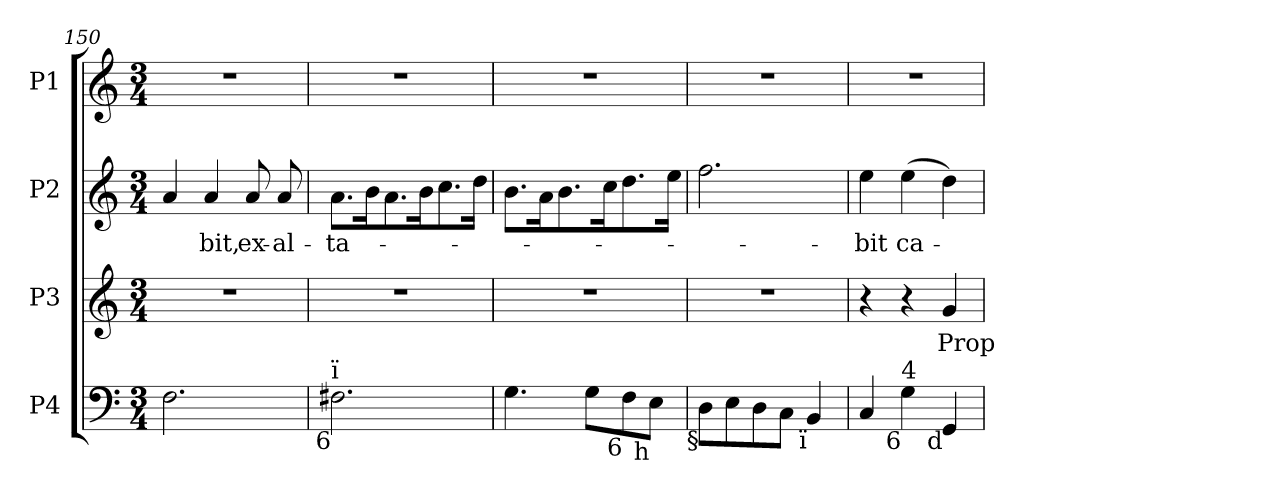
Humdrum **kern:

**kern	**kern	**text	**kern	**text	**kern
*part4	*part3	*part3	*part2	*part2	*part1
*staff4	*staff3	*staff3	*staff2	*staff2	*staff1
*I"P4	*I"P3	*	*I"P2	*	*I"P1
*clefF4	*clefG2	*	*clefG2	*	*clefG2
*k[]	*k[]	*	*k[]	*	*k[]
*C:	*C:	*	*C:	*	*C:
*M3/4	*M3/4	*	*M3/4	*	*M3/4
=150	=150	=150	=150	=150	=150
!	!LO:N:vis=1	!	!	!	!LO:N:vis=1
2.Fi\	2.r	.	4ai/	.	2.r
!	!	!	!	!LO:LY:b:color=#000000	!
.	.	.	4ai/	-bit,	.
!	!	!	!	!LO:LY:b:color=#000000	!
.	.	.	8ai/	ex-	.
!	!	!	!	!LO:LY:b:color=#000000	!
.	.	.	8ai/	-al-	.
=151	=151	=151	=151	=151	=151
!	!LO:N:vis=1	!	!	!	!
!LO:TX:b:rj:t=6	!	!	!	!	!
!LO:TX:t=ï	!	!	!	!	!
!	!	!	!	!LO:LY:b:color=#000000	!LO:N:vis=1
2.F#Xi\	2.r	.	8.ai\L	-ta-	2.r
.	.	.	16bi\k	.	.
.	.	.	8.ai\	.	.
.	.	.	16bi\k	.	.
.	.	.	8.cci\	.	.
.	.	.	16ddi\Jk	.	.
!!LO:LB:g=z
=152	=152	=152	=152	=152	=152
!	!LO:N:vis=1	!	!	!	!LO:N:vis=1
4.Gi\	2.r	.	8.bi\L	.	2.r
.	.	.	16ai\k	.	.
.	.	.	8.bi\	.	.
8Gi\L	.	.	.	.	.
.	.	.	16cci\k	.	.
!LO:TX:b:rj:t=6	!	!	!	!	!
8Fi\	.	.	8.ddi\	.	.
!LO:TX:b:rj:t=h	!	!	!	!	!
8Ei\J	.	.	.	.	.
.	.	.	16eei\Jk	.	.
=153	=153	=153	=153	=153	=153
!LO:TX:b:rj:t=§	!	!	!	!	!
!	!LO:N:vis=1	!	!	!	!LO:N:vis=1
8Di\L	2.r	.	2.ffi\	.	2.r
8Ei\	.	.	.	.	.
8Di\	.	.	.	.	.
8Ci\J	.	.	.	.	.
!LO:TX:b:rj:t=ï	!	!	!	!	!
4BBi/	.	.	.	.	.
=154	=154	=154	=154	=154	=154
!	!	!	!	!LO:LY:b:color=#000000	!LO:N:vis=1
4Ci/	4r	.	4eei\	-bit	2.r
!LO:TX:b:rj:t=6	!	!	!	!	!
!LO:TX:t=4	!	!	!	!	!
!	!	!	!	!LO:LY:b:color=#000000	!
4Gi\	4r	.	(4eei\	ca-	.
!LO:TX:b:rj:t=d	!	!	!	!	!
!	!	!LO:LY:b:color=#000000	!	!	!
4GGi/	4gi/	Prop-	4ddi\)	.	.
=	=	=	=	=	=
*-	*-	*-	*-	*-	*-
